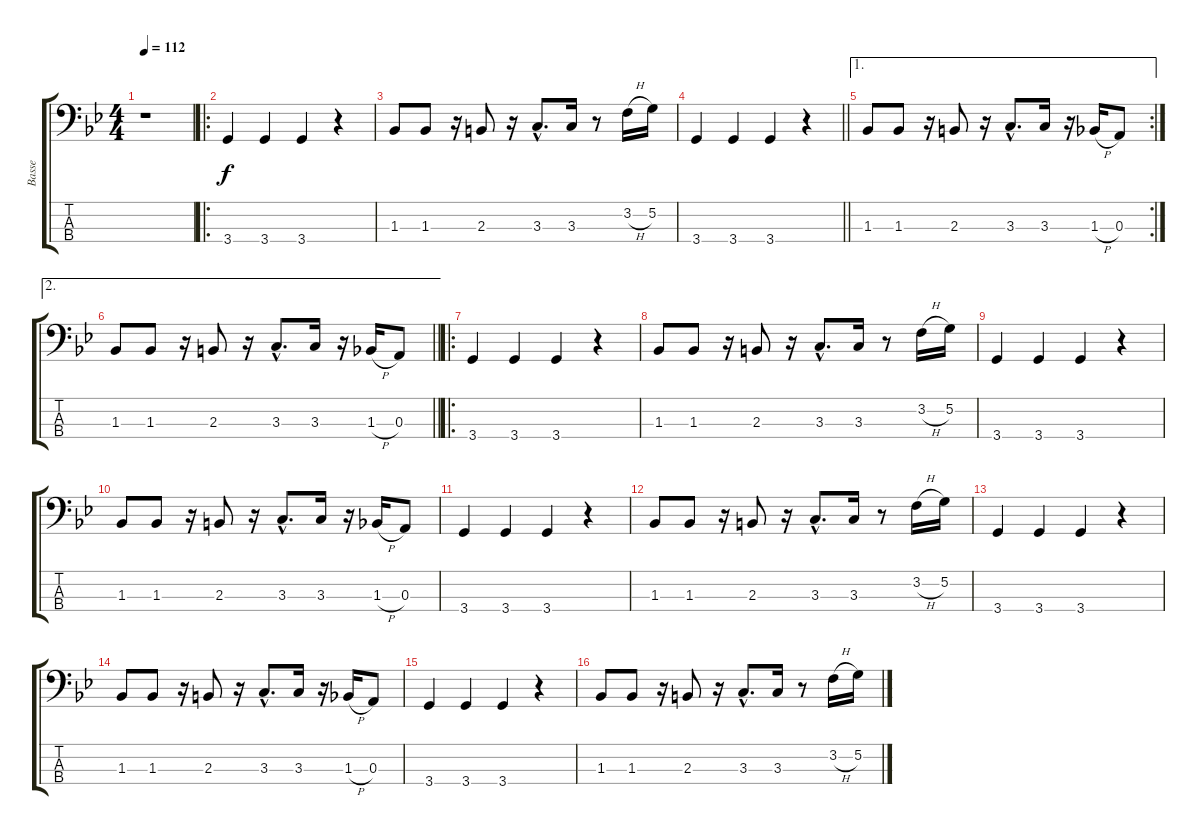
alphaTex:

\track ("Basse" "Basse") {instrument electricbassfinger}
\staff {score tabs}
\tuning (G2 D2 A1 E1) {hide}
\ts (4 4)
\tempo 112
\clef f4
\ks bb
r.1{dy f instrument electricbassfinger} |
\ro
3.4.4 3.4.4 3.4.4 r.4 |
1.3.8 1.3.8 r.16 2.3.8 r.16 3.3{hac}.8{d} 3.3.16 r.8 3.2{h}.16 5.2.16 |
\barLineRight lightlight
3.4.4 3.4.4 3.4.4 r.4 |
\ae 1
\rc 2
1.3.8 1.3.8 r.16 2.3.8 r.16 3.3{hac}.8{d} 3.3.16 r.16 1.3{h}.16 0.3.8 |
\ae 2
\barLineRight lightlight
1.3.8 1.3.8 r.16 2.3.8 r.16 3.3{hac}.8{d} 3.3.16 r.16 1.3{h}.16 0.3.8 |
\ro
3.4.4 3.4.4 3.4.4 r.4 |
1.3.8 1.3.8 r.16 2.3.8 r.16 3.3{hac}.8{d} 3.3.16 r.8 3.2{h}.16 5.2.16 |
3.4.4 3.4.4 3.4.4 r.4 |
1.3.8 1.3.8 r.16 2.3.8 r.16 3.3{hac}.8{d} 3.3.16 r.16 1.3{h}.16 0.3.8 |
3.4.4 3.4.4 3.4.4 r.4 |
1.3.8 1.3.8 r.16 2.3.8 r.16 3.3{hac}.8{d} 3.3.16 r.8 3.2{h}.16 5.2.16 |
3.4.4 3.4.4 3.4.4 r.4 |
1.3.8 1.3.8 r.16 2.3.8 r.16 3.3{hac}.8{d} 3.3.16 r.16 1.3{h}.16 0.3.8 |
3.4.4 3.4.4 3.4.4 r.4 |
1.3.8 1.3.8 r.16 2.3.8 r.16 3.3{hac}.8{d} 3.3.16 r.8 3.2{h}.16 5.2.16
